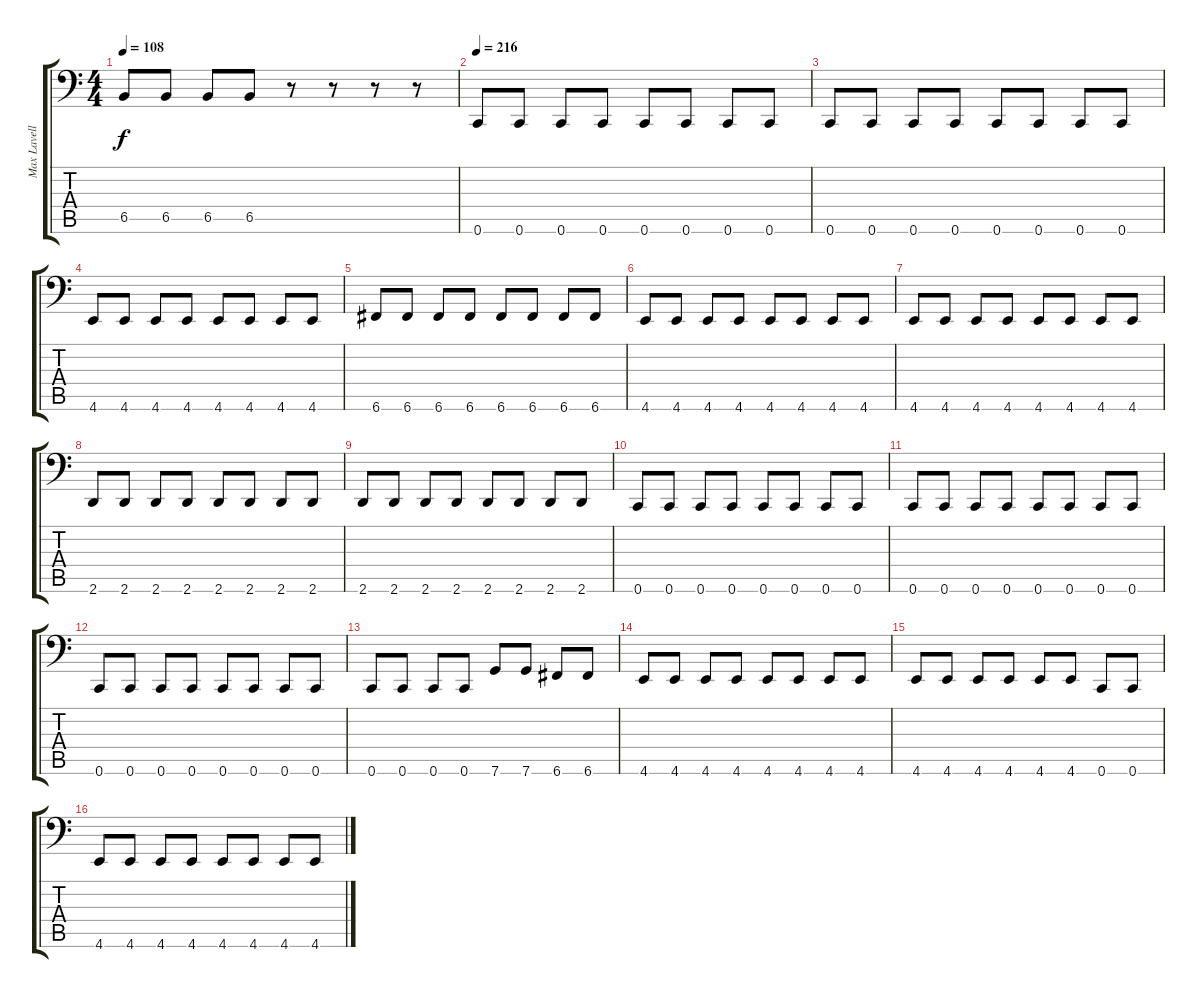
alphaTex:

\track ("Max Lavelle" "Max Lavell") {instrument electricbasspick}
\staff {score tabs}
\tuning (C3 G2 Eb2 Bb1 F1 C1) {hide}
\ts (4 4)
\tempo 108
\clef f4
\ks c
6.5.8{dy f} 6.5.8 6.5.8 6.5.8 r.8 r.8 r.8 r.8 |
\tempo 216
0.6.8 0.6.8 0.6.8 0.6.8 0.6.8 0.6.8 0.6.8 0.6.8 |
0.6.8 0.6.8 0.6.8 0.6.8 0.6.8 0.6.8 0.6.8 0.6.8 |
4.6.8 4.6.8 4.6.8 4.6.8 4.6.8 4.6.8 4.6.8 4.6.8 |
6.6.8 6.6.8 6.6.8 6.6.8 6.6.8 6.6.8 6.6.8 6.6.8 |
4.6.8 4.6.8 4.6.8 4.6.8 4.6.8 4.6.8 4.6.8 4.6.8 |
4.6.8 4.6.8 4.6.8 4.6.8 4.6.8 4.6.8 4.6.8 4.6.8 |
2.6.8 2.6.8 2.6.8 2.6.8 2.6.8 2.6.8 2.6.8 2.6.8 |
2.6.8 2.6.8 2.6.8 2.6.8 2.6.8 2.6.8 2.6.8 2.6.8 |
0.6.8 0.6.8 0.6.8 0.6.8 0.6.8 0.6.8 0.6.8 0.6.8 |
0.6.8 0.6.8 0.6.8 0.6.8 0.6.8 0.6.8 0.6.8 0.6.8 |
0.6.8 0.6.8 0.6.8 0.6.8 0.6.8 0.6.8 0.6.8 0.6.8 |
0.6.8 0.6.8 0.6.8 0.6.8 7.6.8 7.6.8 6.6.8 6.6.8 |
4.6.8 4.6.8 4.6.8 4.6.8 4.6.8 4.6.8 4.6.8 4.6.8 |
4.6.8 4.6.8 4.6.8 4.6.8 4.6.8 4.6.8 0.6.8 0.6.8 |
4.6.8 4.6.8 4.6.8 4.6.8 4.6.8 4.6.8 4.6.8 4.6.8
